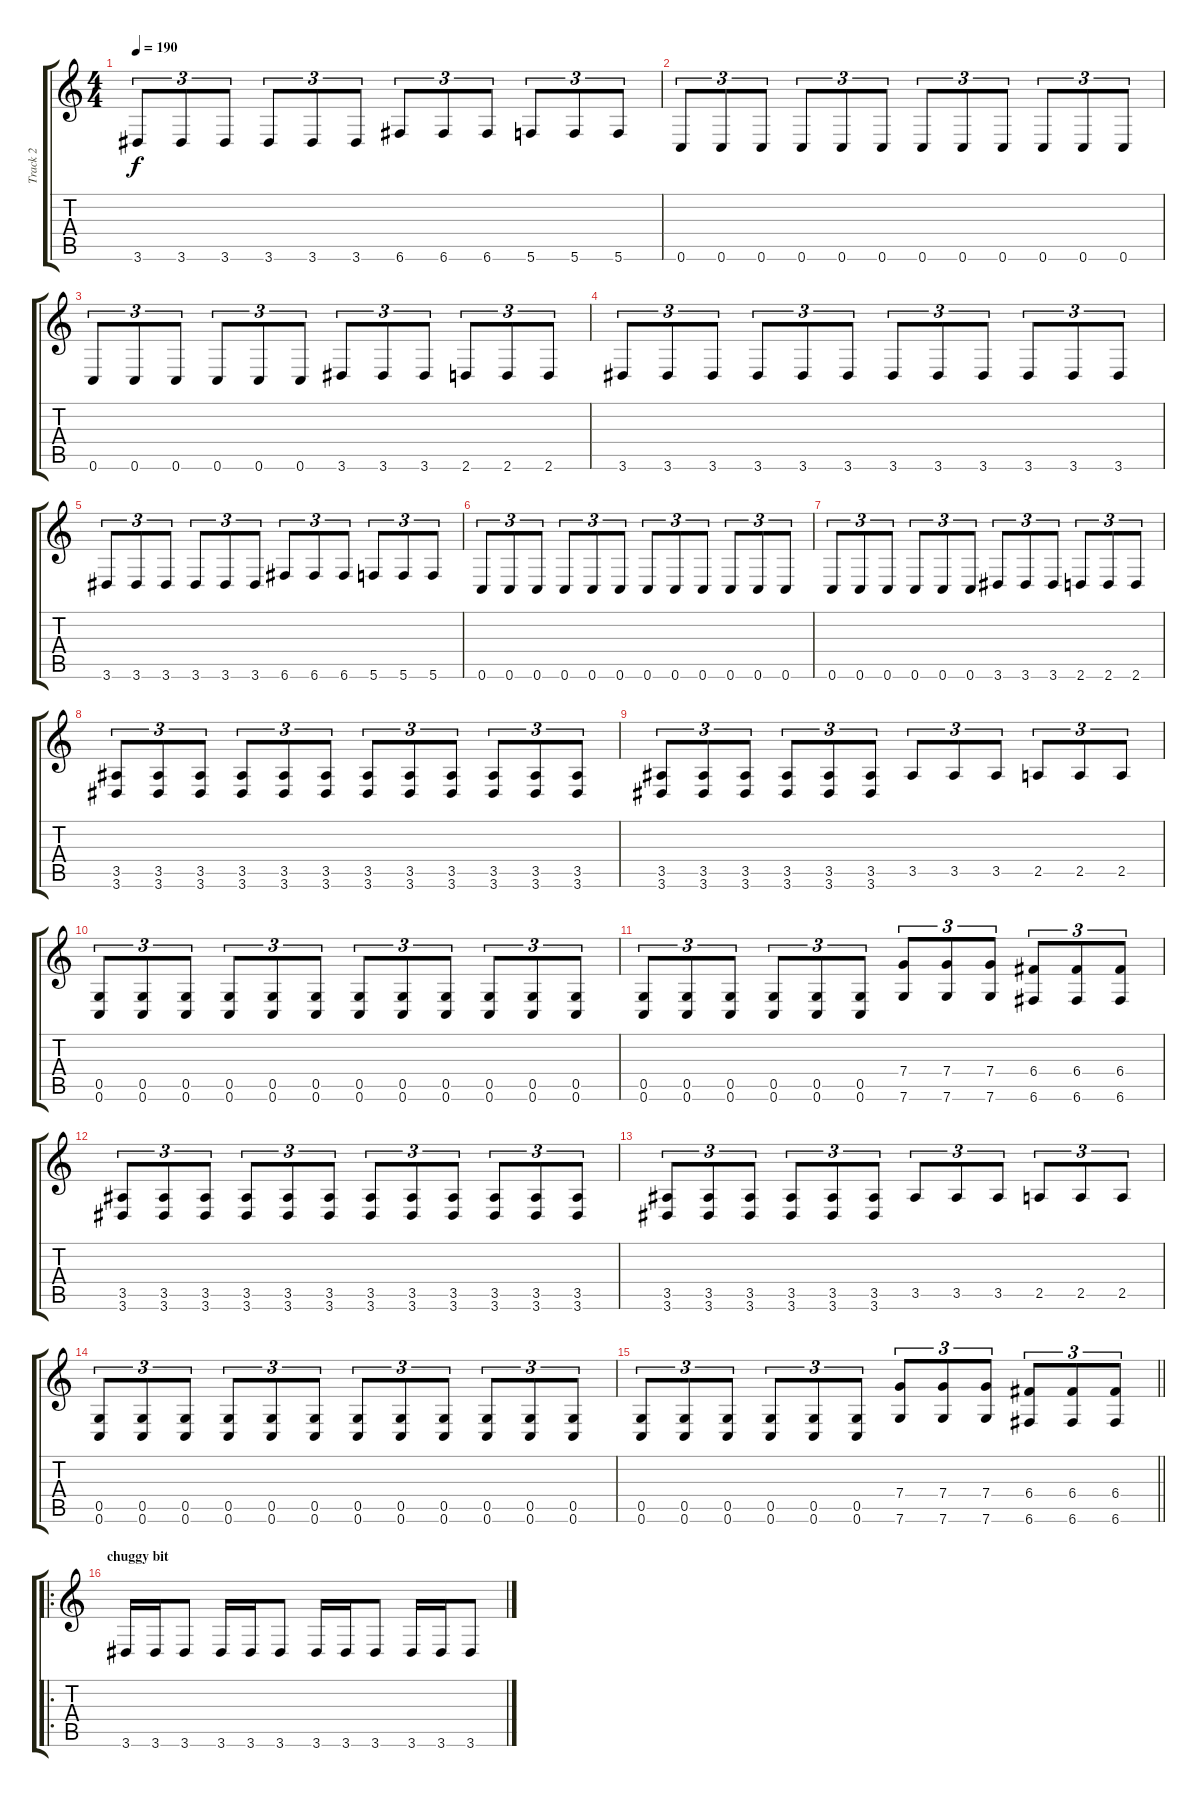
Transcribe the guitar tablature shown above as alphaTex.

\track ("Track 2" "Track 2") {instrument distortionguitar}
\staff {score tabs}
\tuning (D4 A3 F3 C3 G2 C2) {hide}
\ts (4 4)
\tempo 190
\clef g2
\ks c
3.6.8{tu (3 2) dy f} 3.6.8{tu (3 2)} 3.6.8{tu (3 2)} 3.6.8{tu (3 2)} 3.6.8{tu (3 2)} 3.6.8{tu (3 2)} 6.6.8{tu (3 2)} 6.6.8{tu (3 2)} 6.6.8{tu (3 2)} 5.6.8{tu (3 2)} 5.6.8{tu (3 2)} 5.6.8{tu (3 2)} |
0.6.8{tu (3 2)} 0.6.8{tu (3 2)} 0.6.8{tu (3 2)} 0.6.8{tu (3 2)} 0.6.8{tu (3 2)} 0.6.8{tu (3 2)} 0.6.8{tu (3 2)} 0.6.8{tu (3 2)} 0.6.8{tu (3 2)} 0.6.8{tu (3 2)} 0.6.8{tu (3 2)} 0.6.8{tu (3 2)} |
0.6.8{tu (3 2)} 0.6.8{tu (3 2)} 0.6.8{tu (3 2)} 0.6.8{tu (3 2)} 0.6.8{tu (3 2)} 0.6.8{tu (3 2)} 3.6.8{tu (3 2)} 3.6.8{tu (3 2)} 3.6.8{tu (3 2)} 2.6.8{tu (3 2)} 2.6.8{tu (3 2)} 2.6.8{tu (3 2)} |
3.6.8{tu (3 2)} 3.6.8{tu (3 2)} 3.6.8{tu (3 2)} 3.6.8{tu (3 2)} 3.6.8{tu (3 2)} 3.6.8{tu (3 2)} 3.6.8{tu (3 2)} 3.6.8{tu (3 2)} 3.6.8{tu (3 2)} 3.6.8{tu (3 2)} 3.6.8{tu (3 2)} 3.6.8{tu (3 2)} |
3.6.8{tu (3 2)} 3.6.8{tu (3 2)} 3.6.8{tu (3 2)} 3.6.8{tu (3 2)} 3.6.8{tu (3 2)} 3.6.8{tu (3 2)} 6.6.8{tu (3 2)} 6.6.8{tu (3 2)} 6.6.8{tu (3 2)} 5.6.8{tu (3 2)} 5.6.8{tu (3 2)} 5.6.8{tu (3 2)} |
0.6.8{tu (3 2)} 0.6.8{tu (3 2)} 0.6.8{tu (3 2)} 0.6.8{tu (3 2)} 0.6.8{tu (3 2)} 0.6.8{tu (3 2)} 0.6.8{tu (3 2)} 0.6.8{tu (3 2)} 0.6.8{tu (3 2)} 0.6.8{tu (3 2)} 0.6.8{tu (3 2)} 0.6.8{tu (3 2)} |
0.6.8{tu (3 2)} 0.6.8{tu (3 2)} 0.6.8{tu (3 2)} 0.6.8{tu (3 2)} 0.6.8{tu (3 2)} 0.6.8{tu (3 2)} 3.6.8{tu (3 2)} 3.6.8{tu (3 2)} 3.6.8{tu (3 2)} 2.6.8{tu (3 2)} 2.6.8{tu (3 2)} 2.6.8{tu (3 2)} |
(3.5 3.6).8{tu (3 2)} (3.5 3.6).8{tu (3 2)} (3.5 3.6).8{tu (3 2)} (3.5 3.6).8{tu (3 2)} (3.5 3.6).8{tu (3 2)} (3.5 3.6).8{tu (3 2)} (3.5 3.6).8{tu (3 2)} (3.5 3.6).8{tu (3 2)} (3.5 3.6).8{tu (3 2)} (3.5 3.6).8{tu (3 2)} (3.5 3.6).8{tu (3 2)} (3.5 3.6).8{tu (3 2)} |
(3.5 3.6).8{tu (3 2)} (3.5 3.6).8{tu (3 2)} (3.5 3.6).8{tu (3 2)} (3.5 3.6).8{tu (3 2)} (3.5 3.6).8{tu (3 2)} (3.5 3.6).8{tu (3 2)} 3.5.8{tu (3 2)} 3.5.8{tu (3 2)} 3.5.8{tu (3 2)} 2.5.8{tu (3 2)} 2.5.8{tu (3 2)} 2.5.8{tu (3 2)} |
(0.5 0.6).8{tu (3 2)} (0.5 0.6).8{tu (3 2)} (0.5 0.6).8{tu (3 2)} (0.5 0.6).8{tu (3 2)} (0.5 0.6).8{tu (3 2)} (0.5 0.6).8{tu (3 2)} (0.5 0.6).8{tu (3 2)} (0.5 0.6).8{tu (3 2)} (0.5 0.6).8{tu (3 2)} (0.5 0.6).8{tu (3 2)} (0.5 0.6).8{tu (3 2)} (0.5 0.6).8{tu (3 2)} |
(0.5 0.6).8{tu (3 2)} (0.5 0.6).8{tu (3 2)} (0.5 0.6).8{tu (3 2)} (0.5 0.6).8{tu (3 2)} (0.5 0.6).8{tu (3 2)} (0.5 0.6).8{tu (3 2)} (7.4 7.6).8{tu (3 2)} (7.4 7.6).8{tu (3 2)} (7.4 7.6).8{tu (3 2)} (6.4 6.6).8{tu (3 2)} (6.4 6.6).8{tu (3 2)} (6.4 6.6).8{tu (3 2)} |
(3.5 3.6).8{tu (3 2)} (3.5 3.6).8{tu (3 2)} (3.5 3.6).8{tu (3 2)} (3.5 3.6).8{tu (3 2)} (3.5 3.6).8{tu (3 2)} (3.5 3.6).8{tu (3 2)} (3.5 3.6).8{tu (3 2)} (3.5 3.6).8{tu (3 2)} (3.5 3.6).8{tu (3 2)} (3.5 3.6).8{tu (3 2)} (3.5 3.6).8{tu (3 2)} (3.5 3.6).8{tu (3 2)} |
(3.5 3.6).8{tu (3 2)} (3.5 3.6).8{tu (3 2)} (3.5 3.6).8{tu (3 2)} (3.5 3.6).8{tu (3 2)} (3.5 3.6).8{tu (3 2)} (3.5 3.6).8{tu (3 2)} 3.5.8{tu (3 2)} 3.5.8{tu (3 2)} 3.5.8{tu (3 2)} 2.5.8{tu (3 2)} 2.5.8{tu (3 2)} 2.5.8{tu (3 2)} |
(0.5 0.6).8{tu (3 2)} (0.5 0.6).8{tu (3 2)} (0.5 0.6).8{tu (3 2)} (0.5 0.6).8{tu (3 2)} (0.5 0.6).8{tu (3 2)} (0.5 0.6).8{tu (3 2)} (0.5 0.6).8{tu (3 2)} (0.5 0.6).8{tu (3 2)} (0.5 0.6).8{tu (3 2)} (0.5 0.6).8{tu (3 2)} (0.5 0.6).8{tu (3 2)} (0.5 0.6).8{tu (3 2)} |
\barLineRight lightlight
(0.5 0.6).8{tu (3 2)} (0.5 0.6).8{tu (3 2)} (0.5 0.6).8{tu (3 2)} (0.5 0.6).8{tu (3 2)} (0.5 0.6).8{tu (3 2)} (0.5 0.6).8{tu (3 2)} (7.4 7.6).8{tu (3 2)} (7.4 7.6).8{tu (3 2)} (7.4 7.6).8{tu (3 2)} (6.4 6.6).8{tu (3 2)} (6.4 6.6).8{tu (3 2)} (6.4 6.6).8{tu (3 2)} |
\ro
\section ("" "chuggy bit")
3.6.16 3.6.16 3.6.8 3.6.16 3.6.16 3.6.8 3.6.16 3.6.16 3.6.8 3.6.16 3.6.16 3.6.8
